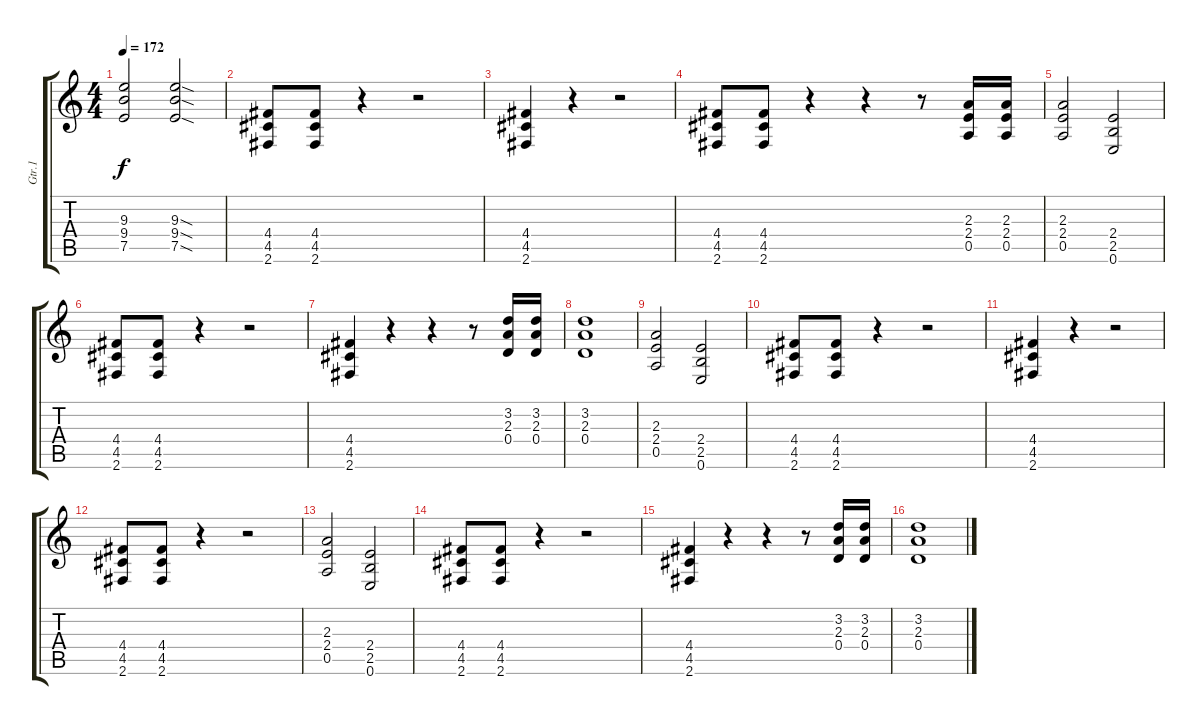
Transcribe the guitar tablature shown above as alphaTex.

\track ("Gtr.1" "Gtr.1") {instrument distortionguitar}
\staff {score tabs}
\tuning (E4 B3 G3 D3 A2 E2) {hide}
\ts (4 4)
\tempo 172
\clef g2
\ks c
(9.3 9.4 7.5).2{dy f} (9.3{sod} 9.4{sod} 7.5{sod}).2 |
(4.4 4.5 2.6).8 (4.4 4.5 2.6).8 r.4 r.2 |
(4.4 4.5 2.6).4 r.4 r.2 |
(4.4 4.5 2.6).8 (4.4 4.5 2.6).8 r.4 r.4 r.8 (2.3 2.4 0.5).16 (2.3 2.4 0.5).16 |
(2.3 2.4 0.5).2 (2.4 2.5 0.6).2 |
(4.4 4.5 2.6).8 (4.4 4.5 2.6).8 r.4 r.2 |
(4.4 4.5 2.6).4 r.4 r.4 r.8 (3.2 2.3 0.4).16 (3.2 2.3 0.4).16 |
(3.2 2.3 0.4).1 |
(2.3 2.4 0.5).2 (2.4 2.5 0.6).2 |
(4.4 4.5 2.6).8 (4.4 4.5 2.6).8 r.4 r.2 |
(4.4 4.5 2.6).4 r.4 r.2 |
(4.4 4.5 2.6).8 (4.4 4.5 2.6).8 r.4 r.2 |
(2.3 2.4 0.5).2 (2.4 2.5 0.6).2 |
(4.4 4.5 2.6).8 (4.4 4.5 2.6).8 r.4 r.2 |
(4.4 4.5 2.6).4 r.4 r.4 r.8 (3.2 2.3 0.4).16 (3.2 2.3 0.4).16 |
(3.2 2.3 0.4).1
